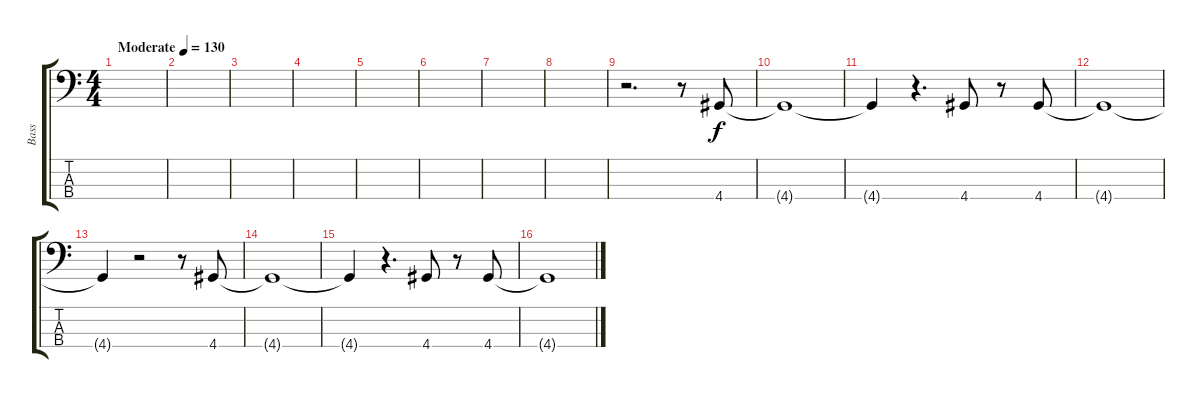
\track ("Bass" "Bass") {instrument electricbassfinger}
\staff {score tabs}
\tuning (G2 D2 A1 E1) {hide}
\ts (4 4)
\tempo (130 "Moderate")
\clef f4
\ks c
|
|
|
|
|
|
|
|
r.2{d} r.8 4.4.8 |
4.4{t}.1 |
4.4{t}.4 r.4{d} 4.4.8 r.8 4.4.8 |
4.4{t}.1 |
4.4{t}.4 r.2 r.8 4.4.8 |
4.4{t}.1 |
4.4{t}.4 r.4{d} 4.4.8 r.8 4.4.8 |
4.4{t}.1
